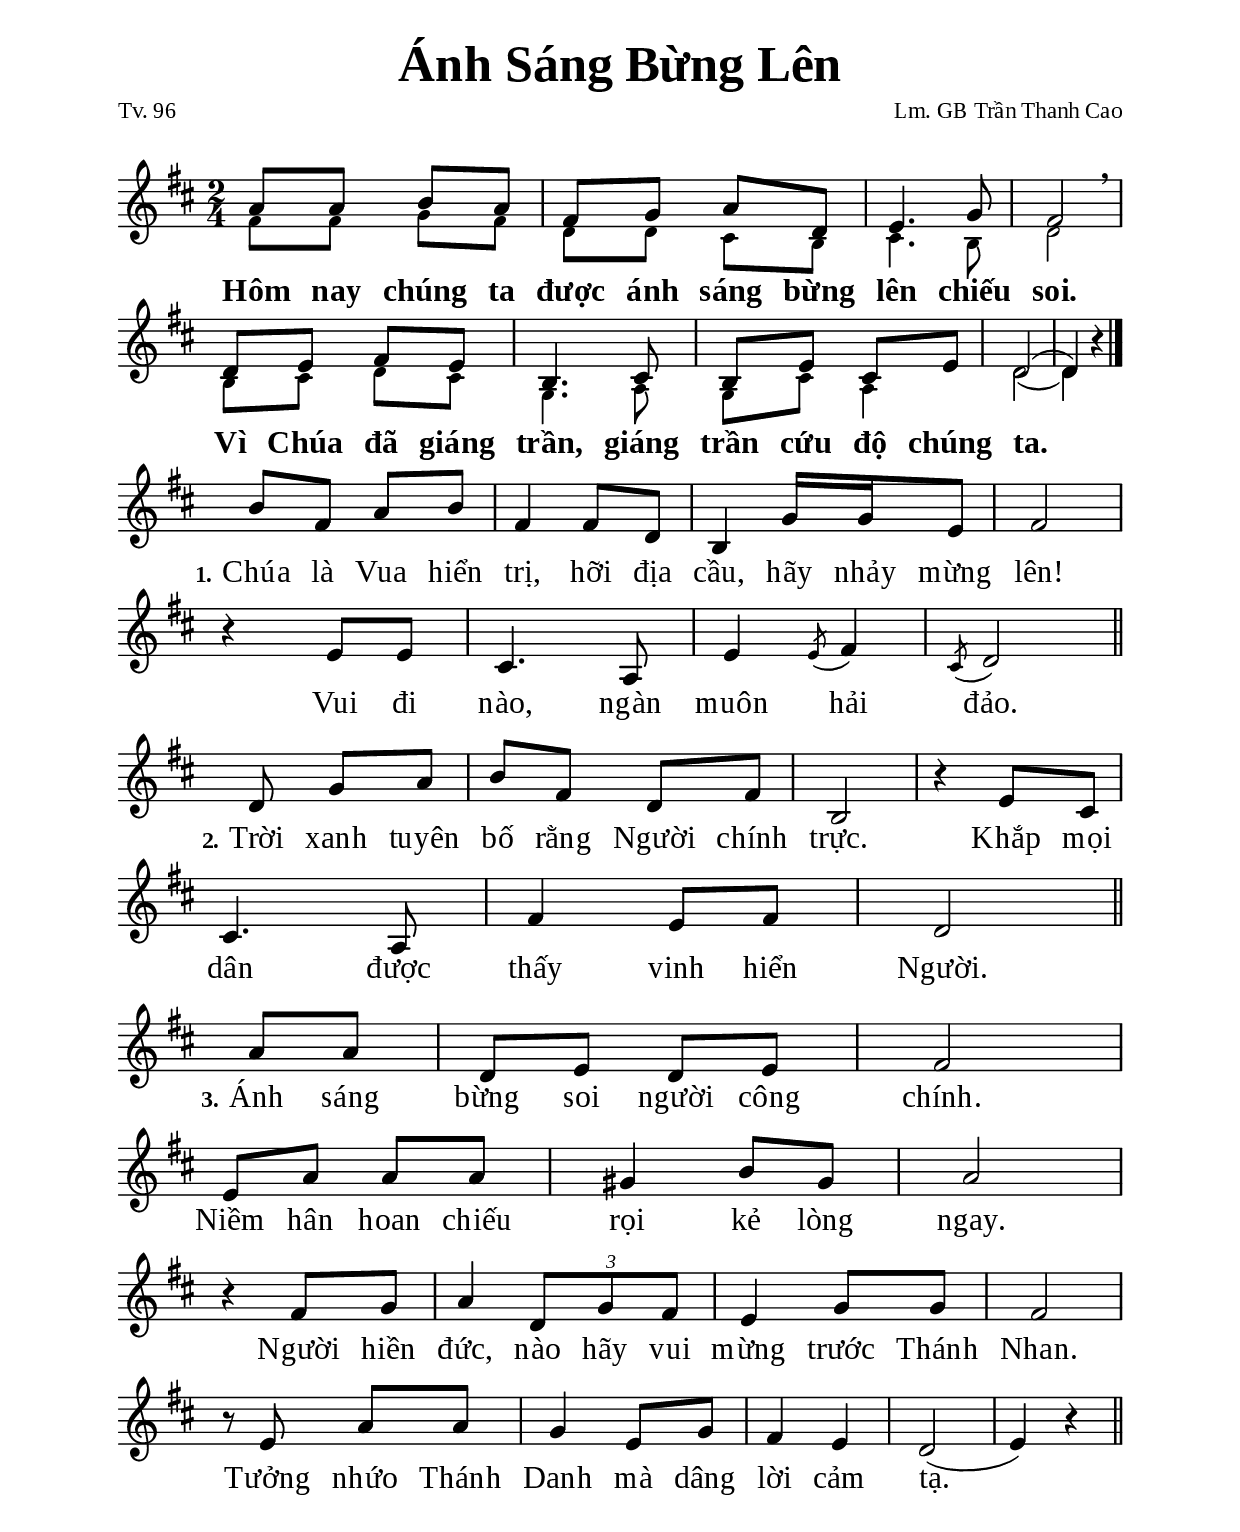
% Cài đặt chung
\version "2.20.0"
\include "english.ly"

\header {
  title = \markup { \fontsize #3 "Ánh Sáng Bừng Lên" }
  poet = "Tv. 96"
  composer = "Lm. GB Trần Thanh Cao"
  arranger = " "
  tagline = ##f
}

\paper {
  #(set-paper-size "a4")
  top-margin = 10\mm
  bottom-margin = 10\mm
  left-margin = 20\mm
  right-margin = 20\mm
  indent = #0
  #(define fonts
    (make-pango-font-tree
      "Liberation Serif"
      "Liberation Serif"
      "Liberation Serif"
      (/ 20 20)))
  page-count = #1
}

% Nhạc điệp khúc
nhacDiepKhucSop = \relative c'' {
  a8 a b a |
  fs g a d, |
  e4. g8 |
  fs2 \breathe |
  d8 e fs e |
  b4. cs8 |
  b e cs e |
  d2 ( |
  d4) r \bar "|."
}

nhacDiepKhucBas = \relative c' {
  \override NoteHead.font-size = #-2
  fs8 fs g fs |
  d d cs b |
  cs4. b8 |
  d2 |
  b8 cs d cs |
  g4. a8 |
  g cs a4 |
  d2 ( |
  d4) r
}

% Nhạc phiên khúc
nhacPhienKhucMot = \relative c'' {
  b8 fs a b |
  fs4 fs8 d |
  b4 g'16 g e8 |
  fs2 |
  r4 e8 e |
  cs4. a8 |
  e'4 \acciaccatura e8 fs4 |
  \acciaccatura cs8 d2 \bar "||"
}

nhacPhienKhucHai = \relative c' {
  \partial 4. d8 g a |
  b fs d fs |
  b,2 |
  r4 e8 cs |
  cs4. a8 |
  fs'4 e8 fs |
  d2 \bar "||"
}

nhacPhienKhucBa = \relative c'' {
  \partial 4 a8 a |
  d,8 e d e |
  fs2 |
  e8 a a a |
  gs4b8 gs |
  a2 |
  r4 fs8 g |
  a4 \tuplet 3/2 { d,8 g fs } |
  e4 g8 g |
  fs2 |
  r8 e a a |
  g4 e8 g |
  fs4 e |
  d2 ( |
  e4) r \bar "||"
}

% Lời điệp khúc
loiDiepKhuc = \lyricmode {
  Hôm nay chúng ta được ánh sáng bừng lên chiếu soi.
  Vì Chúa đã giáng trần, giáng trần cứu độ chúng ta.
}

% Lời phiên khúc
loiPhienKhucMot = \lyricmode {
  \set stanza = #"1."
  Chúa là Vua hiển trị, hỡi địa cầu, hãy nhảy mừng lên!
  Vui đi nào, ngàn muôn hải đảo.
}

loiPhienKhucHai = \lyricmode {
  \set stanza = #"2."
  Trời xanh tuyên bố rằng Người chính trực.
  Khắp mọi dân được thấy vinh hiển Người.
}

loiPhienKhucBa = \lyricmode {
  \set stanza = #"3."
  Ánh sáng bừng soi người công chính.
  Niềm hân hoan chiếu rọi kẻ lòng ngay.
  Người hiền đức, nào hãy vui mừng trước Thánh Nhan.
  Tưởng nhứo Thánh Danh mà dâng lời cảm tạ.
}

% Dàn trang
\score {
  \new ChoirStaff <<
    \new Staff = diepKhuc \with {
        \consists "Merge_rests_engraver"
        \magnifyStaff #(magstep +1)
      }
      <<
      \new Voice = beSop {
        \voiceOne \key d \major \time 2/4 \nhacDiepKhucSop
      }
      \new Voice = beBas {
        \voiceTwo \key d \major \time 2/4 \nhacDiepKhucBas
      }
    >>
    \new Lyrics \lyricsto beSop \loiDiepKhuc
  >>
  \layout {
    \override Lyrics.LyricText.font-series = #'bold
    \override Lyrics.LyricText.font-size = #+3
    \override Lyrics.LyricSpace.minimum-distance = #2.0
    \override Score.BarNumber.break-visibility = ##(#f #f #f)
    \override Score.SpacingSpanner.uniform-stretching = ##t
  }
}

\score {
  \new ChoirStaff <<
    \new Staff = phienKhuc \with {
        \magnifyStaff #(magstep +1)
      }
      <<
      \new Voice = beSop {
        \key d \major \time 2/4 \nhacPhienKhucMot
      }
    >>
    \new Lyrics \lyricsto beSop \loiPhienKhucMot
  >>
  \layout {
    \override Staff.TimeSignature.transparent = ##t
    \override Lyrics.LyricText.font-size = #+3
    \override Lyrics.LyricSpace.minimum-distance = #2.0
    \override Score.BarNumber.break-visibility = ##(#f #f #f)
    \override Score.SpacingSpanner.uniform-stretching = ##t
  }
}

\score {
  \new ChoirStaff <<
    \new Staff = phienKhuc \with {
        \magnifyStaff #(magstep +1)
      }
      <<
      \new Voice = beSop {
        \key d \major \time 2/4 \nhacPhienKhucHai
      }
    >>
    \new Lyrics \lyricsto beSop \loiPhienKhucHai
  >>
  \layout {
    \override Staff.TimeSignature.transparent = ##t
    \override Lyrics.LyricText.font-size = #+3
    \override Lyrics.LyricSpace.minimum-distance = #2.0
    \override Score.BarNumber.break-visibility = ##(#f #f #f)
    \override Score.SpacingSpanner.uniform-stretching = ##t
  }
}

\score {
  \new ChoirStaff <<
    \new Staff = phienKhuc \with {
        \magnifyStaff #(magstep +1)
      }
      <<
      \new Voice = beSop {
        \key d \major \time 2/4 \nhacPhienKhucBa
      }
    >>
    \new Lyrics \lyricsto beSop \loiPhienKhucBa
  >>
  \layout {
    \override Staff.TimeSignature.transparent = ##t
    \override Lyrics.LyricText.font-size = #+3
    \override Lyrics.LyricSpace.minimum-distance = #2.0
    \override Score.BarNumber.break-visibility = ##(#f #f #f)
    \override Score.SpacingSpanner.uniform-stretching = ##t
  }
}